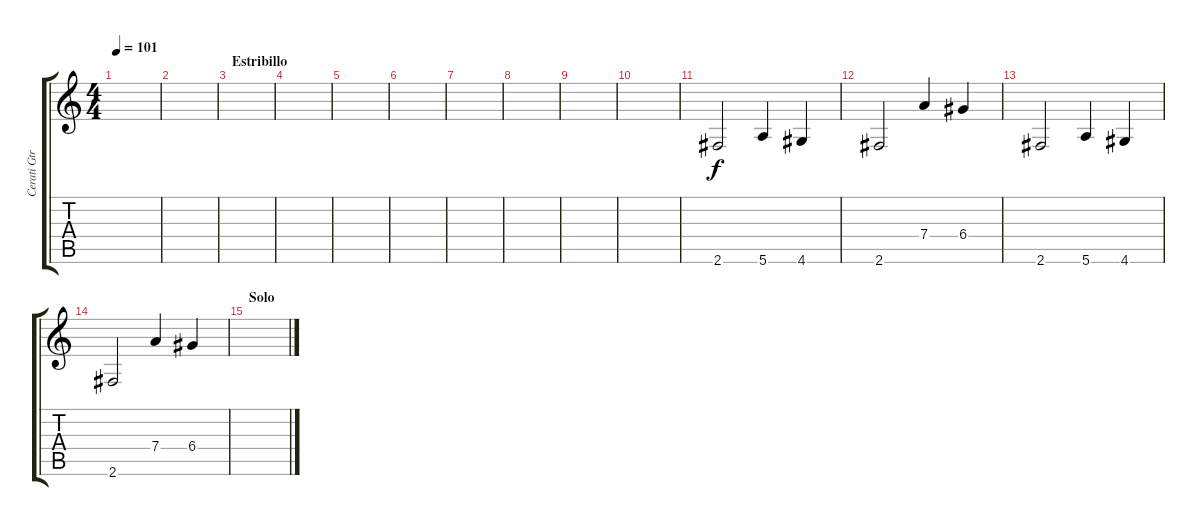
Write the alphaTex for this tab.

\track ("Cerati Gtr Electrica" "Cerati Gtr") {instrument electricguitarclean}
\staff {score tabs}
\tuning (E4 B3 G3 D3 A2 E2) {hide}
\ts (4 4)
\tempo 101
\clef g2
\ks c
|
|
\section ("" "Estribillo")
|
|
|
|
|
|
|
|
2.6.2 5.6.4 4.6.4 |
2.6.2 7.4.4 6.4.4 |
2.6.2 5.6.4 4.6.4 |
2.6.2 7.4.4 6.4.4 |
\section ("" "Solo")
